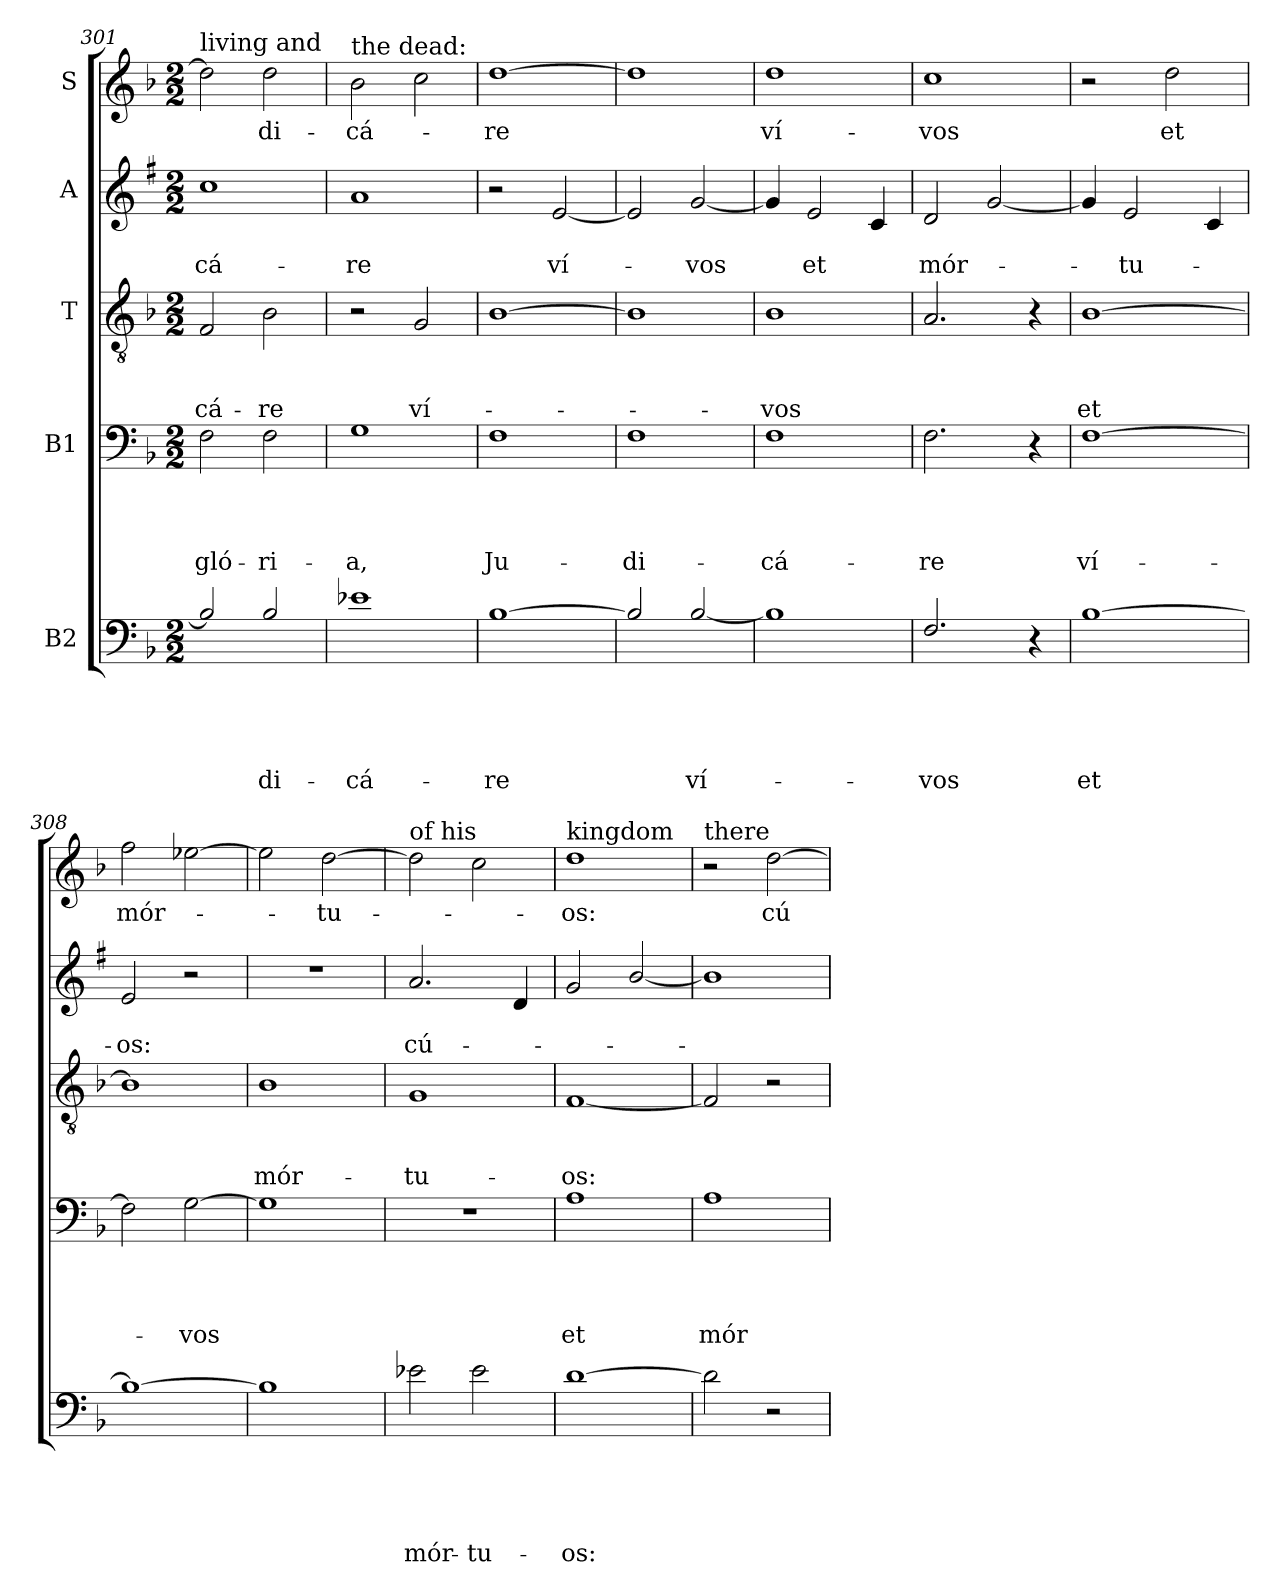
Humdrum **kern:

**kern	**text	**text	**text	**text	**text	**kern	**text	**text	**text	**text	**kern	**text	**text	**text	**kern	**text	**text	**kern	**text
*part5	*part5	*part5	*part5	*part5	*part5	*part4	*part4	*part4	*part4	*part4	*part3	*part3	*part3	*part3	*part2	*part2	*part2	*part1	*part1
*staff5	*staff5	*staff5	*staff5	*staff5	*staff5	*staff4	*staff4	*staff4	*staff4	*staff4	*staff3	*staff3	*staff3	*staff3	*staff2	*staff2	*staff2	*staff1	*staff1
*I"B2	*	*	*	*	*	*I"B1	*	*	*	*	*I"T	*	*	*	*I"A	*	*	*I"S	*
*clefF4	*	*	*	*	*	*clefF4	*	*	*	*	*clefGv2	*	*	*	*clefG2	*	*	*clefG2	*
*ITrd7c12	*	*	*	*	*	*	*	*	*	*	*	*	*	*	*ITrd1c2	*	*	*	*
*k[b-]	*	*	*	*	*	*k[b-]	*	*	*	*	*k[b-]	*	*	*	*k[b-]	*	*	*k[b-]	*
*F:	*	*	*	*	*	*F:	*	*	*	*	*F:	*	*	*	*F:	*	*	*F:	*
*M2/2	*	*	*	*	*	*M2/2	*	*	*	*	*M2/2	*	*	*	*M2/2	*	*	*M2/2	*
=301	=301	=301	=301	=301	=301	=301	=301	=301	=301	=301	=301	=301	=301	=301	=301	=301	=301	=301	=301
!	!	!	!	!	!	!	!	!	!	!	!	!	!	!	!	!	!	!LO:TX:a:t=living and	!
!	!	!	!	!	!	!	!	!	!	!LO:LY:b	!	!	!	!LO:LY:b	!	!	!LO:LY:b	!	!
2BB-/]	.	.	.	.	.	2F\	.	.	.	gló-	2F/	.	.	-cá-	1b-	.	-cá-	2dd\]	.
!	!	!	!	!	!LO:LY:b	!	!	!	!	!LO:LY:b	!	!	!	!LO:LY:b	!	!	!	!	!LO:LY:b
2BB-/	.	.	.	.	-di-	2F\	.	.	.	-ri-	2B-\	.	.	-re	.	.	.	2dd\	-di-
=302	=302	=302	=302	=302	=302	=302	=302	=302	=302	=302	=302	=302	=302	=302	=302	=302	=302	=302	=302
!	!	!	!	!	!	!	!	!	!	!	!	!	!	!	!	!	!	!LO:TX:a:t=the dead&colon;	!
!	!	!	!	!	!LO:LY:b	!	!	!	!	!LO:LY:b	!	!	!	!	!	!	!LO:LY:b	!	!LO:LY:b
1E-X	.	.	.	.	-cá-	1G	.	.	.	-a,	2r	.	.	.	1g	.	-re	2b-\	-cá-
!	!	!	!	!	!	!	!	!	!	!	!	!	!	!LO:LY:b	!	!	!	!	!
.	.	.	.	.	.	.	.	.	.	.	2G/	.	.	ví-	.	.	.	2cc\	.
!!LO:PB:g=z
=303	=303	=303	=303	=303	=303	=303	=303	=303	=303	=303	=303	=303	=303	=303	=303	=303	=303	=303	=303
!	!	!	!	!	!LO:LY:b	!	!	!	!	!LO:LY:b	!	!	!	!	!	!	!	!	!LO:LY:b
[1BB-	.	.	.	.	-re	1F	.	.	.	Ju-	[1B-	.	.	.	2r	.	.	[1dd	-re
!	!	!	!	!	!	!	!	!	!	!	!	!	!	!	!	!	!LO:LY:b	!	!
.	.	.	.	.	.	.	.	.	.	.	.	.	.	.	[2d/	.	ví-	.	.
=304	=304	=304	=304	=304	=304	=304	=304	=304	=304	=304	=304	=304	=304	=304	=304	=304	=304	=304	=304
!	!	!	!	!	!	!	!	!	!	!LO:LY:b	!	!	!	!	!	!	!	!	!
2BB-/]	.	.	.	.	.	1F	.	.	.	-di-	1B-]	.	.	.	2d/]	.	.	1dd]	.
!	!	!	!	!	!LO:LY:b	!	!	!	!	!	!	!	!	!	!	!	!LO:LY:b	!	!
[2BB-/	.	.	.	.	ví-	.	.	.	.	.	.	.	.	.	[2f/	.	-vos	.	.
=305	=305	=305	=305	=305	=305	=305	=305	=305	=305	=305	=305	=305	=305	=305	=305	=305	=305	=305	=305
!	!	!	!	!	!	!	!	!	!	!LO:LY:b	!	!	!	!LO:LY:b	!	!	!	!	!LO:LY:b
1BB-]	.	.	.	.	.	1F	.	.	.	-cá-	1B-	.	.	-vos	4f/]	.	.	1dd	ví-
!	!	!	!	!	!	!	!	!	!	!	!	!	!	!	!	!	!LO:LY:b	!	!
.	.	.	.	.	.	.	.	.	.	.	.	.	.	.	2d/	.	et	.	.
.	.	.	.	.	.	.	.	.	.	.	.	.	.	.	4B-/	.	.	.	.
=306	=306	=306	=306	=306	=306	=306	=306	=306	=306	=306	=306	=306	=306	=306	=306	=306	=306	=306	=306
!	!	!	!	!	!LO:LY:b	!	!	!	!	!LO:LY:b	!	!	!	!	!	!	!LO:LY:b	!	!LO:LY:b
2.FF/	.	.	.	.	-vos	2.F\	.	.	.	-re	2.A/	.	.	.	2c/	.	mór-	1cc	-vos
.	.	.	.	.	.	.	.	.	.	.	.	.	.	.	[2f/	.	.	.	.
4r	.	.	.	.	.	4r	.	.	.	.	4r	.	.	.	.	.	.	.	.
=307	=307	=307	=307	=307	=307	=307	=307	=307	=307	=307	=307	=307	=307	=307	=307	=307	=307	=307	=307
!	!	!	!	!	!LO:LY:b	!	!	!	!	!LO:LY:b	!	!	!	!LO:LY:b	!	!	!	!	!
[1BB-	.	.	.	.	et	[1F	.	.	.	ví-	[1B-	.	.	et	4f/]	.	.	2r	.
!	!	!	!	!	!	!	!	!	!	!	!	!	!	!	!	!	!LO:LY:b	!	!
.	.	.	.	.	.	.	.	.	.	.	.	.	.	.	2d/	.	-tu-	.	.
!	!	!	!	!	!	!	!	!	!	!	!	!	!	!	!	!	!	!	!LO:LY:b
.	.	.	.	.	.	.	.	.	.	.	.	.	.	.	.	.	.	2dd\	et
.	.	.	.	.	.	.	.	.	.	.	.	.	.	.	4B-/	.	.	.	.
=308	=308	=308	=308	=308	=308	=308	=308	=308	=308	=308	=308	=308	=308	=308	=308	=308	=308	=308	=308
!	!	!	!	!	!	!	!	!	!	!	!	!	!	!	!	!	!LO:LY:b	!	!LO:LY:b
1BB-_	.	.	.	.	.	2F\]	.	.	.	.	1B-]	.	.	.	2d/	.	-os:	2ff\	mór-
!	!	!	!	!	!	!	!	!	!	!LO:LY:b	!	!	!	!	!	!	!	!	!
.	.	.	.	.	.	[2G\	.	.	.	-vos	.	.	.	.	2r	.	.	[2ee-\	.
=309	=309	=309	=309	=309	=309	=309	=309	=309	=309	=309	=309	=309	=309	=309	=309	=309	=309	=309	=309
!	!	!	!	!	!	!	!	!	!	!	!	!	!	!LO:LY:b	!	!	!	!	!
1BB-]	.	.	.	.	.	1G]	.	.	.	.	1B-	.	.	mór-	1r	.	.	2ee-\]	.
!	!	!	!	!	!	!	!	!	!	!	!	!	!	!	!	!	!	!	!LO:LY:b
.	.	.	.	.	.	.	.	.	.	.	.	.	.	.	.	.	.	[2dd\	-tu-
!!LO:LB:g=z
=310	=310	=310	=310	=310	=310	=310	=310	=310	=310	=310	=310	=310	=310	=310	=310	=310	=310	=310	=310
!	!	!	!	!	!	!	!	!	!	!	!	!	!	!	!	!	!	!LO:TX:a:t=of his	!
!	!	!	!	!	!LO:LY:b	!	!	!	!	!	!	!	!	!LO:LY:b	!	!	!LO:LY:b	!	!
2E-X\	.	.	.	.	mór-	1r	.	.	.	.	1G	.	.	-tu-	2.g/	.	cú-	2dd\]	.
!	!	!	!	!	!LO:LY:b	!	!	!	!	!	!	!	!	!	!	!	!	!	!
2E-\	.	.	.	.	-tu-	.	.	.	.	.	.	.	.	.	.	.	.	2cc\	.
.	.	.	.	.	.	.	.	.	.	.	.	.	.	.	4c/	.	.	.	.
=311	=311	=311	=311	=311	=311	=311	=311	=311	=311	=311	=311	=311	=311	=311	=311	=311	=311	=311	=311
!	!	!	!	!	!	!	!	!	!	!	!	!	!	!	!	!	!	!LO:TX:a:t=kingdom	!
!	!	!	!	!	!LO:LY:b	!	!	!	!	!LO:LY:b	!	!	!	!LO:LY:b	!	!	!	!	!LO:LY:b
[1D	.	.	.	.	-os:	1A	.	.	.	et	[1F	.	.	-os:	2f/	.	.	1dd	-os:
.	.	.	.	.	.	.	.	.	.	.	.	.	.	.	[2a/	.	.	.	.
=312	=312	=312	=312	=312	=312	=312	=312	=312	=312	=312	=312	=312	=312	=312	=312	=312	=312	=312	=312
!	!	!	!	!	!	!	!	!	!	!	!	!	!	!	!	!	!	!LO:TX:a:t=there	!
!	!	!	!	!	!	!	!	!	!	!LO:LY:b	!	!	!	!	!	!	!	!	!
2D\]	.	.	.	.	.	1A	.	.	.	mór-	2F/]	.	.	.	1a]	.	.	2r	.
!	!	!	!	!	!	!	!	!	!	!	!	!	!	!	!	!	!	!	!LO:LY:b
2r	.	.	.	.	.	.	.	.	.	.	2r	.	.	.	.	.	.	[2dd\	cú-
=	=	=	=	=	=	=	=	=	=	=	=	=	=	=	=	=	=	=	=
*-	*-	*-	*-	*-	*-	*-	*-	*-	*-	*-	*-	*-	*-	*-	*-	*-	*-	*-	*-
